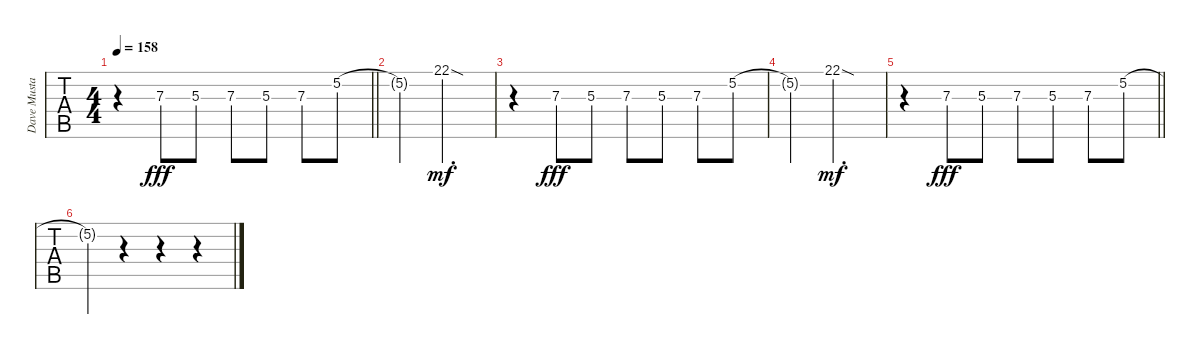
\track ("Dave Mustaine (Vocais)" "Dave Musta") {instrument lead3calliope}
\staff {tabs}
\tuning (E4 B3 G3 D3 A2 E2) {hide}
\ts (4 4)
\tempo 158
\clef g2
\barLineRight lightlight
\ks c
r.4{dy mf} 7.3.8{dy fff} 5.3.8 7.3.8 5.3.8 7.3.8 5.2.8 |
5.2{t}.4 22.1{sod}.2{d dy mf} |
r.4 7.3.8{dy fff} 5.3.8 7.3.8 5.3.8 7.3.8 5.2.8 |
5.2{t}.4 22.1{sod}.2{d dy mf} |
\barLineRight lightlight
r.4 7.3.8{dy fff} 5.3.8 7.3.8 5.3.8 7.3.8 5.2.8 |
5.2{t}.4 r.4 r.4 r.4
